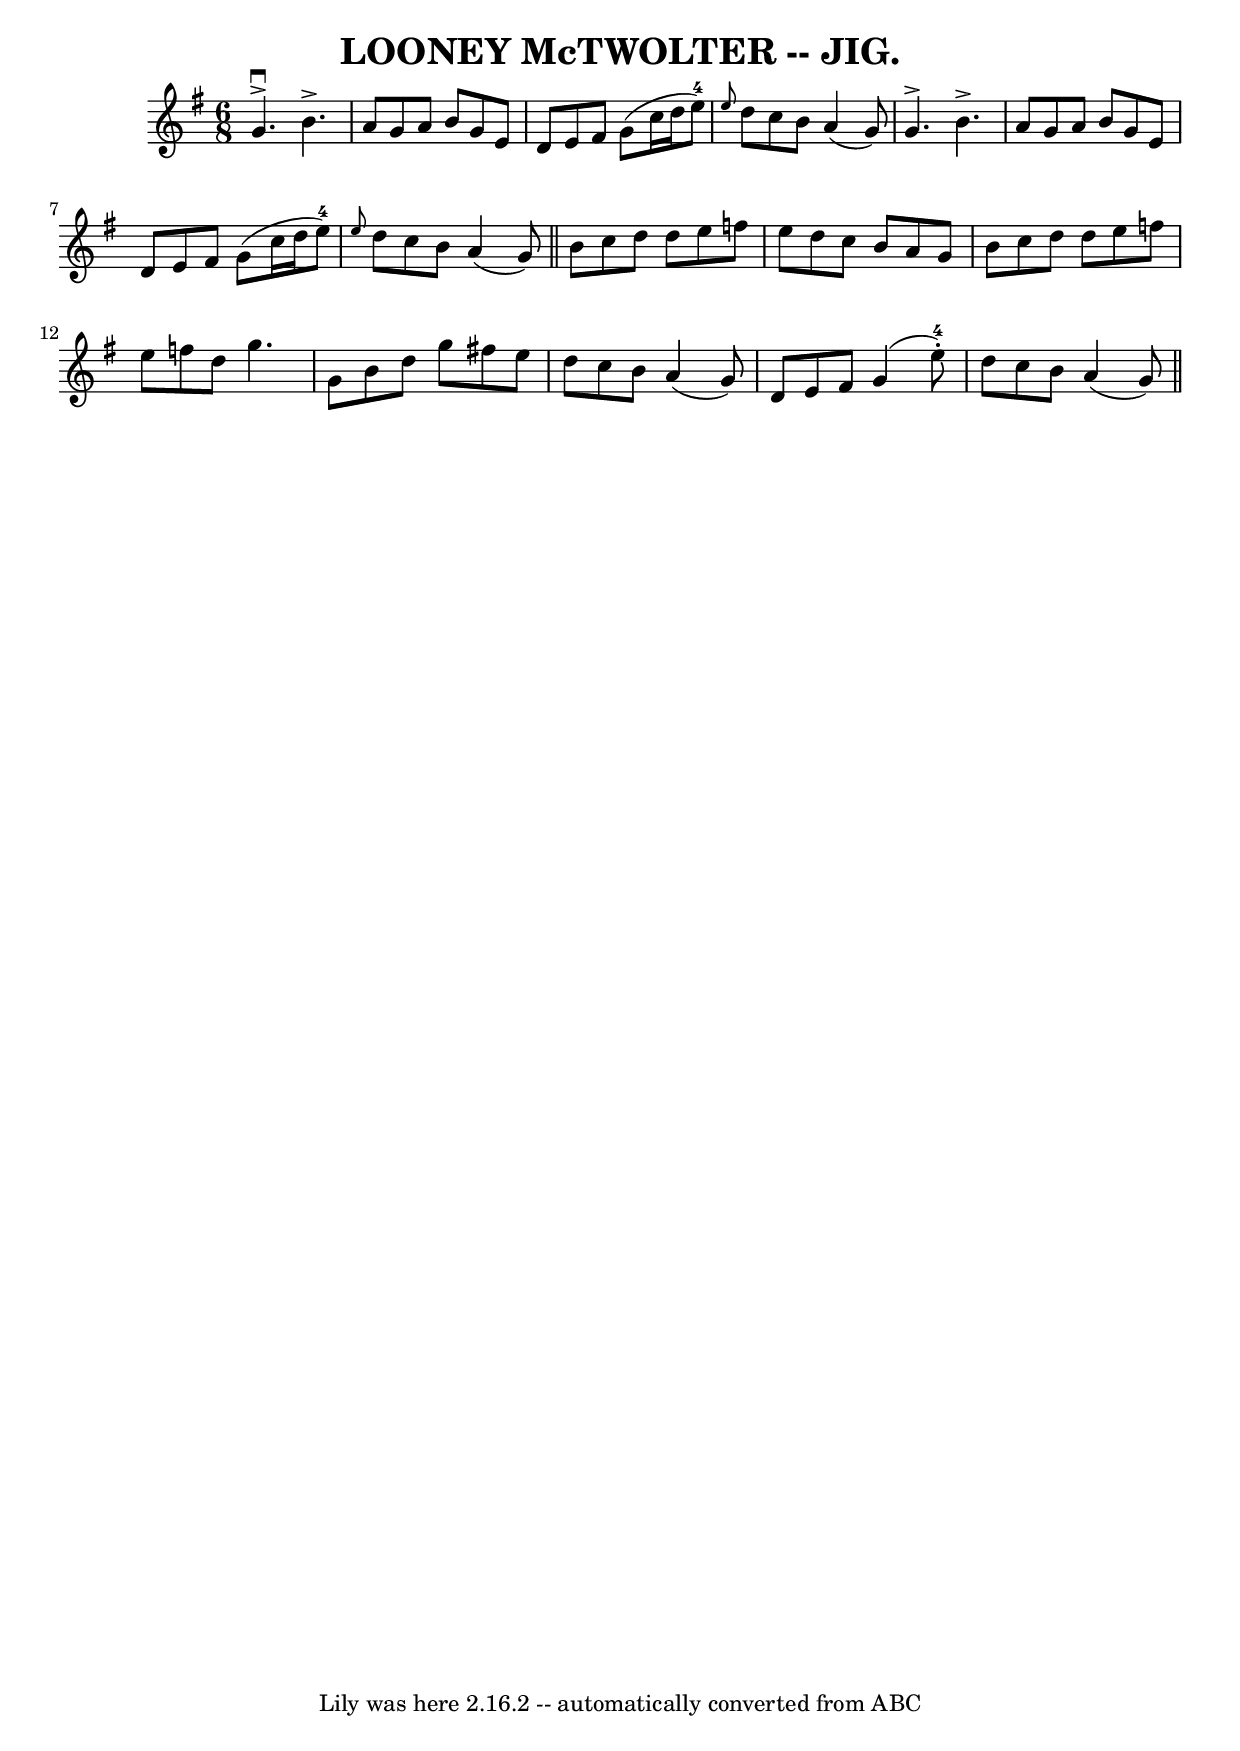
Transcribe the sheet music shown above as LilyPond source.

\version "2.7.40"
\include "Mammoth.ily"
\header {
	%% book = "Coles pg. 75.7"
	crossRefNumber = "15"
	footnotes = ""
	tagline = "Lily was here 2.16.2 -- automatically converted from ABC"
	title = "LOONEY McTWOLTER -- JIG."
}
voicedefault =  {


\time 6/8 
\key g \major g'4.^\downbow^\accent b'4.^\accent |
 a'8 
 g'8 a'8 b'8 g'8 e'8  |
 d'8 e'8 fis'8 g'8 (
c''16 d''16 e''8-4) |
 \grace { e''8  } d''8 c''8    
b'8 a'4 (g'8) |
 g'4.^\accent b'4.^\accent |
   
a'8 g'8 a'8 b'8 g'8 e'8  |
 d'8 e'8 fis'8 g'8 (
 c''16 d''16 e''8-4) |
 \grace { e''8  } d''8 c''8    
b'8 a'4 (g'8) \bar "||" b'8 c''8 d''8 d''8 e''8    
f''8  |
 e''8 d''8 c''8 b'8 a'8 g'8  |
 b'8    
c''8 d''8 d''8 e''8 f''8  |
 e''8 f''8 d''8 g''4.  
|
 g'8 b'8 d''8 g''8 fis''!8 e''8  |
 d''8    
c''8 b'8 a'4 (g'8) |
 d'8 e'8 fis'8 g'4 (e''8 
-4-.) |
 d''8 c''8 b'8 a'4 (g'8) \bar "||"   
}

\score{
    <<

	\context Staff="default"
	{
	    \voicedefault 
	}

    >>
	\layout {
	}
	\midi {}
}
